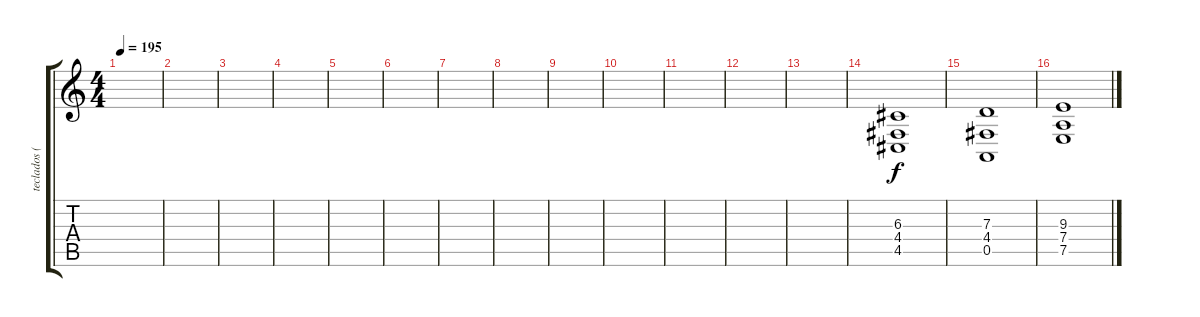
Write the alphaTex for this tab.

\track ("teclados (strings)" "teclados (") {instrument synthstrings1}
\staff {score tabs}
\tuning (E4 B3 G3 D3 A2 E2) {hide}
\ts (4 4)
\tempo 195
\clef g2
\ks c
|
|
|
|
|
|
|
|
|
|
|
|
|
(6.3 4.4 4.5).1 |
(7.3 4.4 0.5).1 |
(9.3 7.4 7.5).1
